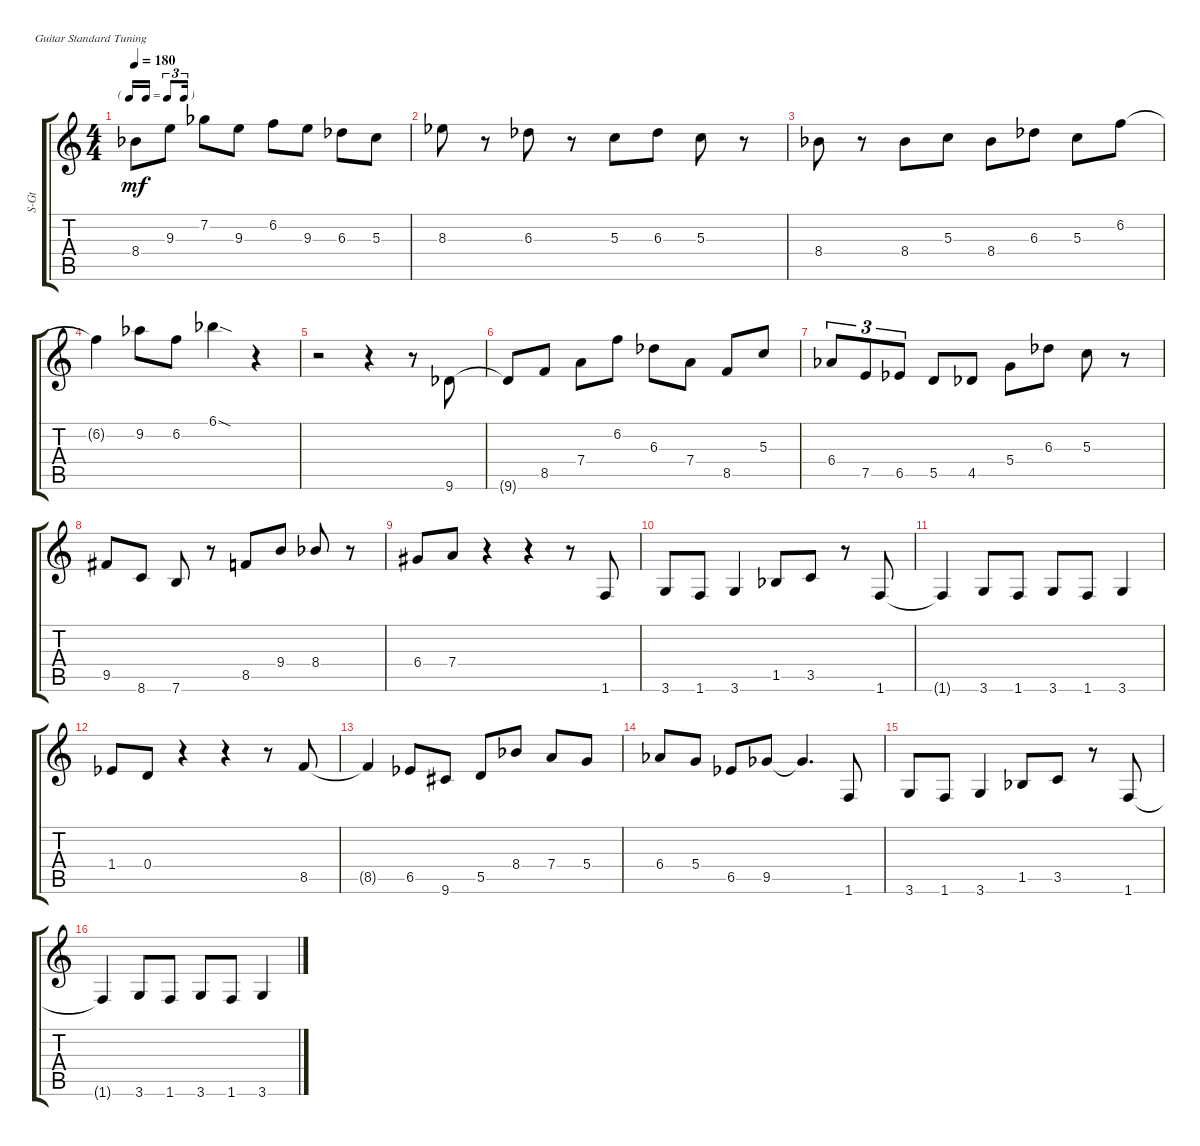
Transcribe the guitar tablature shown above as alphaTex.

\defaultSystemsLayout 4
\bracketExtendMode groupsimilarinstruments
\otherSystemsTrackNameOrientation horizontal
\track ("Steel Guitar" "S-Gt") {instrument acousticguitarsteel}
\staff {score tabs}
\tuning (E4 B3 G3 D3 A2 E2)
\ts (4 4)
\tf triplet16th
\tempo 180
\clef g2
\ks c
8.4{acc b}.8{dy mf beam Down} 9.3.8{beam Down} 7.2{acc b}.8{beam Down} 9.3.8{beam Down} 6.2.8{beam Down} 9.3.8{beam Down} 6.3{acc b}.8{beam Down} 5.3.8{beam Down} |
8.3{acc b}.8{beam Down} r.8{beam Down} 6.3{acc b}.8{beam Down} r.8{beam Down} 5.3.8{beam Down} 6.3{acc b}.8{beam Down} 5.3.8{beam Down} r.8{beam Down} |
8.4{acc b}.8{beam Down} r.8{beam Down} 8.4{acc b}.8{beam Down} 5.3.8{beam Down} 8.4{acc b}.8{beam Down} 6.3{acc b}.8{beam Down} 5.3.8{beam Down} 6.2.8{beam Down} |
6.2{t}.4{beam Down} 9.2{acc b}.8{beam Down} 6.2.8{beam Down} 6.1{sod acc b}.4{beam Down} r.4{beam Down} |
r.2{beam Down} r.4{beam Down} r.8{beam Down} 9.6{acc b}.8{beam Up} |
9.6{t acc b}.8{beam Up} 8.5.8{beam Up} 7.4.8{beam Down} 6.2.8{beam Down} 6.3{acc b}.8{beam Down} 7.4.8{beam Down} 8.5.8{beam Up} 5.3.8{beam Up} |
6.4{acc b}.8{tu (3 2) beam Up} 7.5.8{tu (3 2) beam Up} 6.5{acc b}.8{tu (3 2) beam Up} 5.5.8{beam Up} 4.5{acc b}.8{beam Up} 5.4.8{beam Down} 6.3{acc b}.8{beam Down} 5.3.8{beam Down} r.8{beam Down} |
9.5{acc #}.8{beam Up} 8.6.8{beam Up} 7.6.8{beam Up} r.8{beam Up} 8.5.8{beam Up} 9.4.8{beam Up} 8.4{acc b}.8{beam Up} r.8{beam Up} |
6.4{acc #}.8{beam Up} 7.4.8{beam Up} r.4{beam Up} r.4{beam Up} r.8{beam Up} 1.6.8{beam Up} |
3.6.8{beam Up} 1.6.8{beam Up} 3.6.4{beam Up} 1.5{acc b}.8{beam Up} 3.5.8{beam Up} r.8{beam Up} 1.6.8{beam Up} |
1.6{t}.4{beam Up} 3.6.8{beam Up} 1.6.8{beam Up} 3.6.8{beam Up} 1.6.8{beam Up} 3.6.4{beam Up} |
1.4{acc b}.8{beam Up} 0.4.8{beam Up} r.4{beam Up} r.4{beam Up} r.8{beam Up} 8.5.8{beam Up} |
8.5{t}.4{beam Up} 6.5{acc b}.8{beam Up} 9.6{acc #}.8{beam Up} 5.5.8{beam Up} 8.4{acc b}.8{beam Up} 7.4.8{beam Up} 5.4.8{beam Up} |
6.4{acc b}.8{beam Up} 5.4.8{beam Up} 6.5{acc b}.8{beam Up} 9.5{acc b}.8{beam Up} 9.5{t acc b}.4{d beam Up} 1.6.8{beam Up} |
3.6.8{beam Up} 1.6.8{beam Up} 3.6.4{beam Up} 1.5{acc b}.8{beam Up} 3.5.8{beam Up} r.8{beam Up} 1.6.8{beam Up} |
1.6{t}.4{beam Up} 3.6.8{beam Up} 1.6.8{beam Up} 3.6.8{beam Up} 1.6.8{beam Up} 3.6.4{beam Up}
